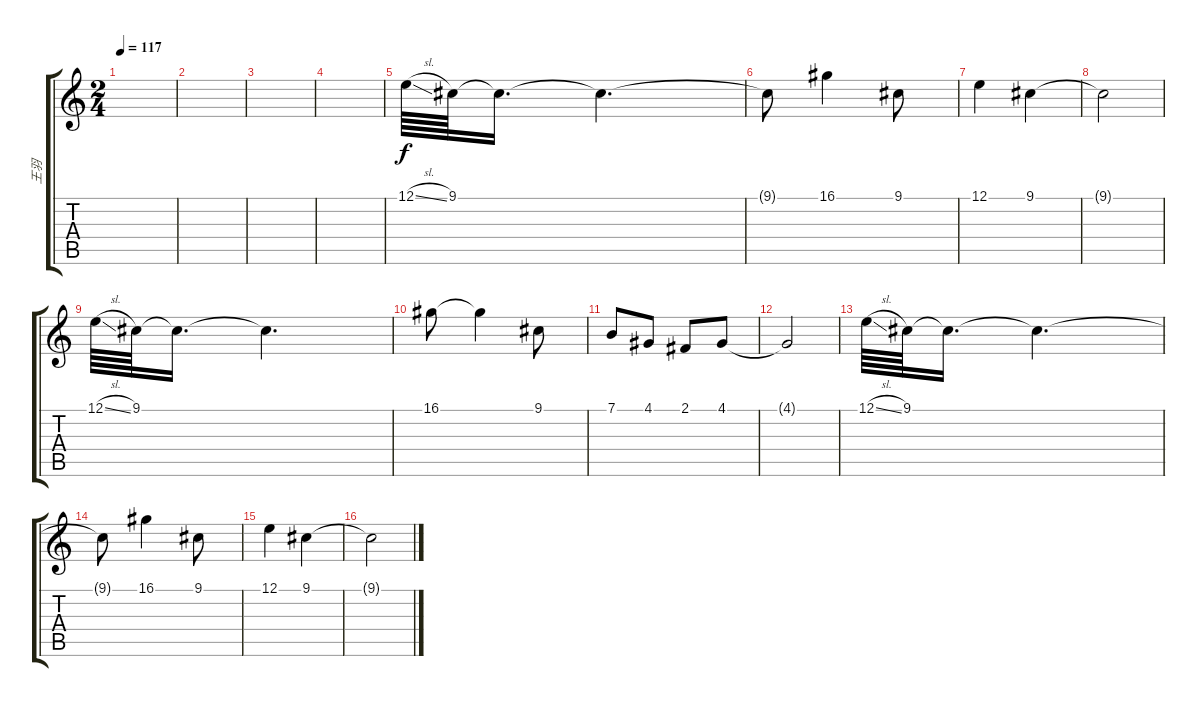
\track ("王羽" "王羽") {instrument clarinet}
\staff {score tabs}
\tuning (E4 B3 G3 D3 A2 E2) {hide}
\ts (2 4)
\tempo 117
\clef g2
\ks c
|
|
|
|
12.1{sl}.64 9.1.64 9.1{t}.16{d} 9.1{t}.4{d} |
9.1{t}.8 16.1.4 9.1.8 |
12.1.4 9.1.4 |
9.1{t}.2 |
12.1{sl}.64 9.1.64 9.1{t}.16{d} 9.1{t}.4{d} |
16.1.8 16.1{t}.4 9.1.8 |
7.1.8 4.1.8 2.1.8 4.1.8 |
4.1{t}.2 |
12.1{sl}.64 9.1.64 9.1{t}.16{d} 9.1{t}.4{d} |
9.1{t}.8 16.1.4 9.1.8 |
12.1.4 9.1.4 |
9.1{t}.2
